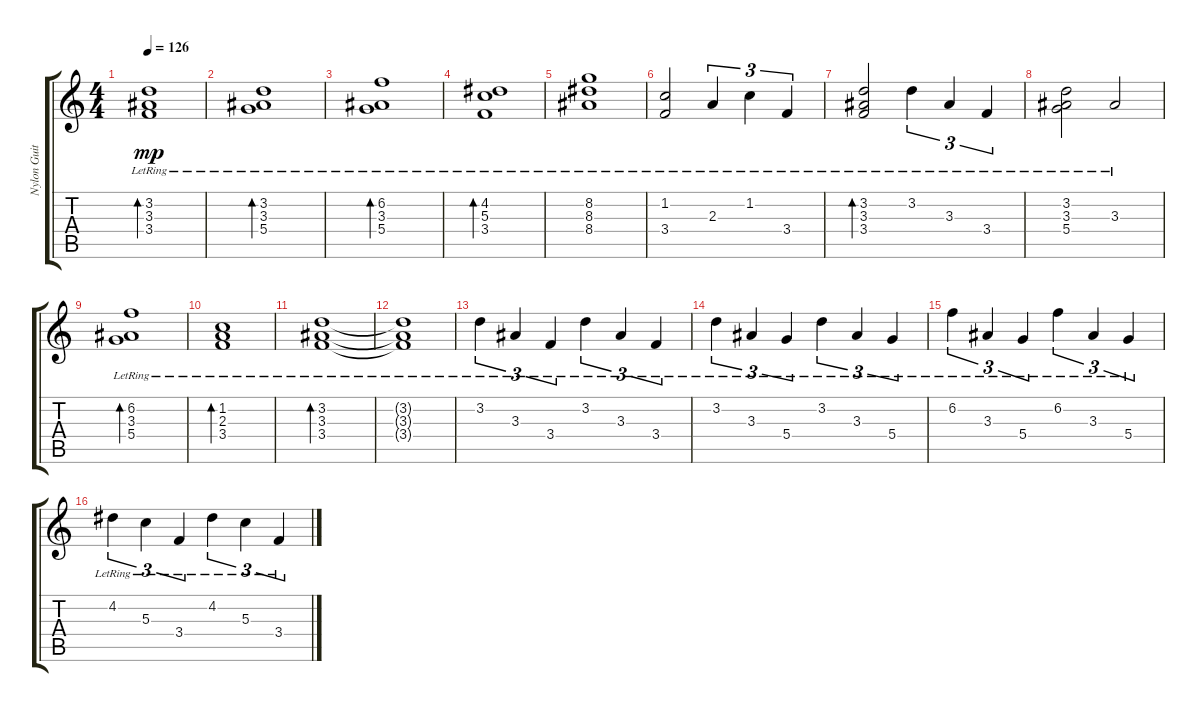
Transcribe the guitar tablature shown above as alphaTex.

\track ("Nylon Guitar" "Nylon Guit") {instrument acousticguitarsteel}
\staff {score tabs}
\tuning (E4 B3 G3 D3 A2 E2) {hide}
\ts (4 4)
\tempo 126
\clef g2
\ks c
(3.2{lr} 3.3{lr} 3.4{lr}).1{bd 120 dy mp} |
(3.2{lr} 3.3{lr} 5.4{lr}).1{bd 120} |
(6.2{lr} 3.3{lr} 5.4{lr}).1{bd 120} |
(4.2{lr} 5.3{lr} 3.4{lr}).1{bd 120} |
(8.2{lr} 8.3{lr} 8.4{lr}).1 |
(1.2{lr} 3.4{lr}).2 2.3{lr}.4{tu (3 2)} 1.2{lr}.4{tu (3 2)} 3.4{lr}.4{tu (3 2)} |
(3.2{lr} 3.3{lr} 3.4{lr}).2{bd 120} 3.2{lr}.4{tu (3 2)} 3.3{lr}.4{tu (3 2)} 3.4{lr}.4{tu (3 2)} |
(3.2{lr} 3.3{lr} 5.4{lr}).2 3.3{lr}.2 |
(6.2{lr} 3.3{lr} 5.4{lr}).1{bd 120} |
(1.2{lr} 2.3{lr} 3.4{lr}).1{bd 120} |
(3.2{lr} 3.3{lr} 3.4{lr}).1{bd 120} |
(3.2{lr t} 3.3{lr t} 3.4{lr t}).1 |
3.2{lr}.4{tu (3 2)} 3.3{lr}.4{tu (3 2)} 3.4{lr}.4{tu (3 2)} 3.2{lr}.4{tu (3 2)} 3.3{lr}.4{tu (3 2)} 3.4{lr}.4{tu (3 2)} |
3.2{lr}.4{tu (3 2)} 3.3{lr}.4{tu (3 2)} 5.4{lr}.4{tu (3 2)} 3.2{lr}.4{tu (3 2)} 3.3{lr}.4{tu (3 2)} 5.4{lr}.4{tu (3 2)} |
6.2{lr}.4{tu (3 2)} 3.3{lr}.4{tu (3 2)} 5.4{lr}.4{tu (3 2)} 6.2{lr}.4{tu (3 2)} 3.3{lr}.4{tu (3 2)} 5.4{lr}.4{tu (3 2)} |
4.2{lr}.4{tu (3 2)} 5.3{lr}.4{tu (3 2)} 3.4{lr}.4{tu (3 2)} 4.2{lr}.4{tu (3 2)} 5.3{lr}.4{tu (3 2)} 3.4{lr}.4{tu (3 2)}
